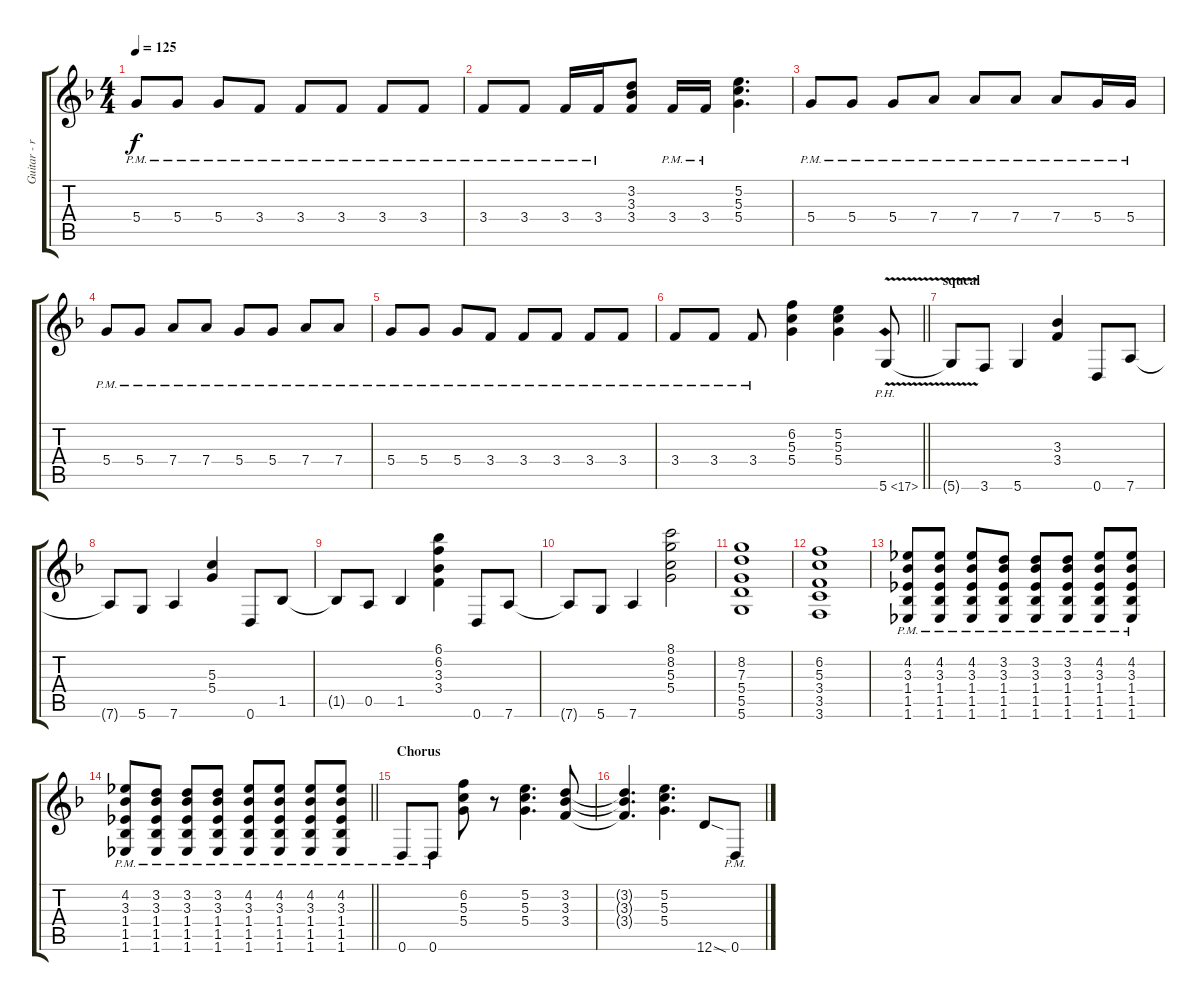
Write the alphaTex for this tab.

\track ("Guitar - rhythm" "Guitar - r") {instrument distortionguitar}
\staff {score tabs}
\tuning (E4 B3 G3 D3 A2 D2) {hide}
\ts (4 4)
\tempo 125
\clef g2
\ks f
5.4{pm}.8{dy f} 5.4{pm}.8 5.4{pm}.8 3.4{pm}.8 3.4{pm}.8 3.4{pm}.8 3.4{pm}.8 3.4{pm}.8 |
3.4{pm}.8 3.4{pm}.8 3.4{pm}.16 3.4{pm}.16 (3.2 3.3 3.4).8 3.4{pm}.16 3.4{pm}.16 (5.2 5.3 5.4).4{d} |
5.4{pm}.8 5.4{pm}.8 5.4{pm}.8 7.4{pm}.8 7.4{pm}.8 7.4{pm}.8 7.4{pm}.8 5.4{pm}.16 5.4{pm}.16 |
5.4{pm}.8 5.4{pm}.8 7.4{pm}.8 7.4{pm}.8 5.4{pm}.8 5.4{pm}.8 7.4{pm}.8 7.4{pm}.8 |
5.4{pm}.8 5.4{pm}.8 5.4{pm}.8 3.4{pm}.8 3.4{pm}.8 3.4{pm}.8 3.4{pm}.8 3.4{pm}.8 |
\barLineRight lightlight
3.4{pm}.8 3.4{pm}.8 3.4{pm}.8 (6.2 5.3 5.4).4 (5.2 5.3 5.4).4 5.6{ph 12 v}.8 |
\section ("" "squeal")
5.6{t}.8 3.6.8 5.6.4 (3.3 3.4).4 0.6.8 7.6.8 |
7.6{t}.8 5.6.8 7.6.4 (5.3 5.4).4 0.6.8 1.5.8 |
1.5{t}.8 0.5.8 1.5.4 (6.1 6.2 3.3 3.4).4 0.6.8 7.6.8 |
7.6{t}.8 5.6.8 7.6.4 (8.1 8.2 5.3 5.4).2 |
(8.2 7.3 5.4 5.5 5.6).1 |
(6.2 5.3 3.4 3.5 3.6).1 |
(4.2{pm} 3.3{pm} 1.4{pm} 1.5{pm} 1.6{pm}).8 (4.2{pm} 3.3{pm} 1.4{pm} 1.5{pm} 1.6{pm}).8 (4.2{pm} 3.3{pm} 1.4{pm} 1.5{pm} 1.6{pm}).8 (3.2{pm} 3.3{pm} 1.4{pm} 1.5{pm} 1.6{pm}).8 (3.2{pm} 3.3{pm} 1.4{pm} 1.5{pm} 1.6{pm}).8 (3.2{pm} 3.3{pm} 1.4{pm} 1.5{pm} 1.6{pm}).8 (4.2{pm} 3.3{pm} 1.4{pm} 1.5{pm} 1.6{pm}).8 (4.2{pm} 3.3{pm} 1.4{pm} 1.5{pm} 1.6{pm}).8 |
\barLineRight lightlight
(4.2{pm} 3.3{pm} 1.4{pm} 1.5{pm} 1.6{pm}).8 (3.2{pm} 3.3{pm} 1.4{pm} 1.5{pm} 1.6{pm}).8 (3.2{pm} 3.3{pm} 1.4{pm} 1.5{pm} 1.6{pm}).8 (3.2{pm} 3.3{pm} 1.4{pm} 1.5{pm} 1.6{pm}).8 (4.2{pm} 3.3{pm} 1.4{pm} 1.5{pm} 1.6{pm}).8 (4.2{pm} 3.3{pm} 1.4{pm} 1.5{pm} 1.6{pm}).8 (4.2{pm} 3.3{pm} 1.4{pm} 1.5{pm} 1.6{pm}).8 (4.2{pm} 3.3{pm} 1.4{pm} 1.5{pm} 1.6{pm}).8 |
\section ("" "Chorus")
0.6{pm}.8 0.6{pm}.8 (6.2 5.3 5.4).8 r.8 (5.2 5.3 5.4).4{d} (3.2 3.3 3.4).8 |
(3.2{t} 3.3{t} 3.4{t}).4{d} (5.2 5.3 5.4).4{d} 12.6{sod}.8 0.6{pm}.8
